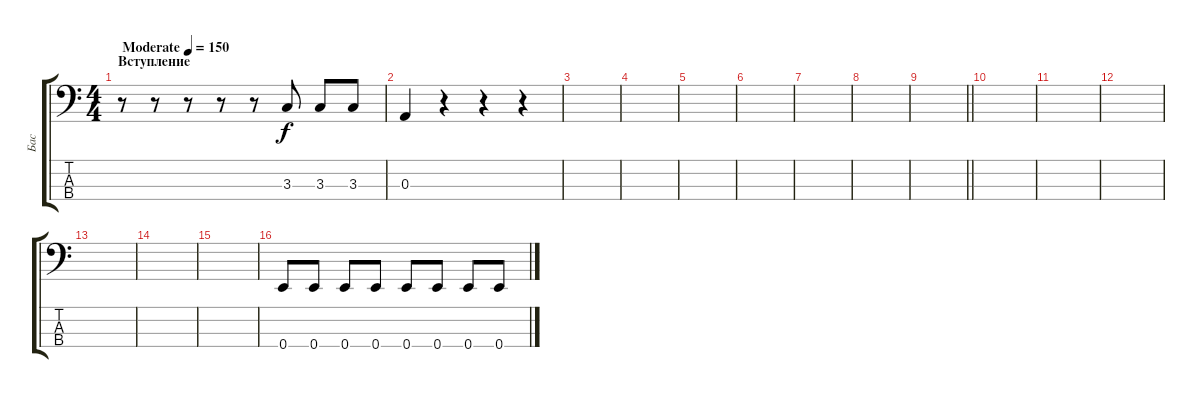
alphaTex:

\track ("Бас" "Бас") {instrument electricbassfinger}
\staff {score tabs}
\tuning (G2 D2 A1 E1) {hide}
\ts (4 4)
\section ("" "Вступление")
\tempo (150 "Moderate")
\clef f4
\ks c
r.8{dy f instrument electricbassfinger} r.8 r.8 r.8 r.8 3.3.8 3.3.8 3.3.8 |
0.3.4 r.4 r.4 r.4 |
|
|
|
|
|
|
\barLineRight lightlight
|
\section ("" " ")
|
|
|
|
|
|
0.4.8 0.4.8 0.4.8 0.4.8 0.4.8 0.4.8 0.4.8 0.4.8
